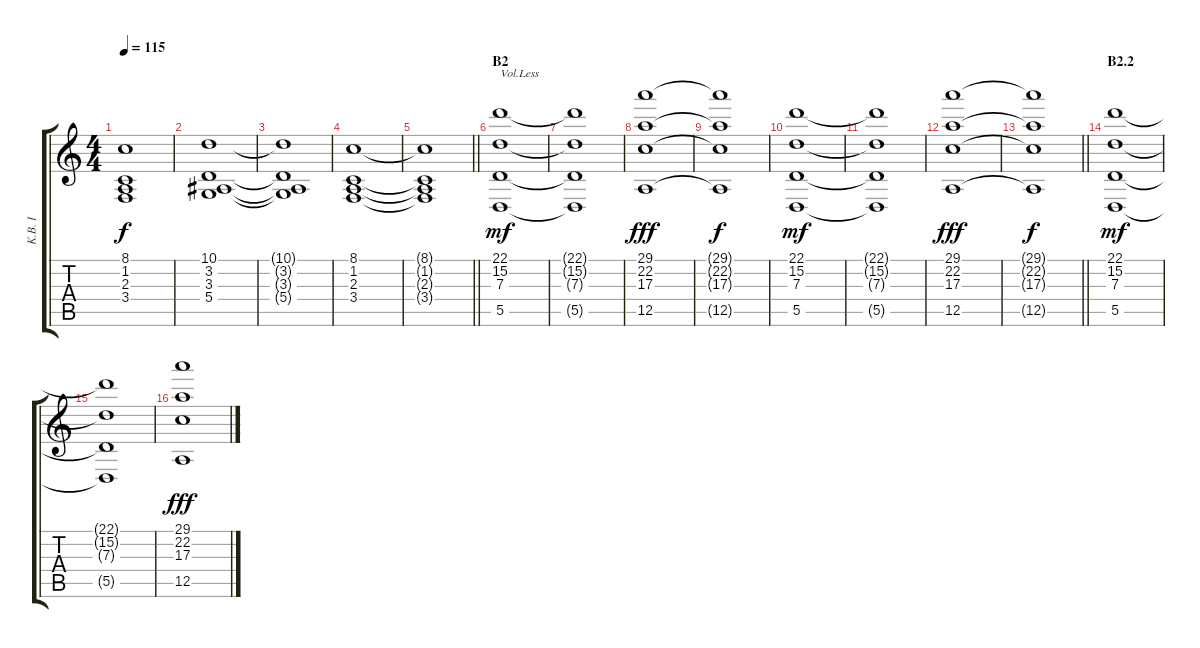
\track ("K.B. I" "K.B. I") {instrument synthstrings1}
\staff {score tabs}
\tuning (E4 B3 G3 D3 A2 E2) {hide}
\ts (4 4)
\tempo 115
\clef g2
\ks c
(8.1{t} 1.2{t} 2.3{t} 3.4{t}).1{dy f} |
(10.1 3.2 3.3 5.4).1 |
(10.1{t} 3.2{t} 3.3{t} 5.4{t}).1 |
(8.1 1.2 2.3 3.4).1 |
\barLineRight lightlight
(8.1{t} 1.2{t} 2.3{t} 3.4{t}).1 |
\section ("" "B2")
(22.1 15.2 7.3 5.5).1{txt "Vol.Less" dy mf volume 8} |
(22.1{t} 15.2{t} 7.3{t} 5.5{t}).1 |
(29.1 22.2 17.3 12.5).1{dy fff} |
(29.1{t} 22.2{t} 17.3{t} 12.5{t}).1{dy f} |
(22.1 15.2 7.3 5.5).1{dy mf} |
(22.1{t} 15.2{t} 7.3{t} 5.5{t}).1 |
(29.1 22.2 17.3 12.5).1{dy fff} |
\barLineRight lightlight
(29.1{t} 22.2{t} 17.3{t} 12.5{t}).1{dy f} |
\section ("" "B2.2")
(22.1 15.2 7.3 5.5).1{dy mf} |
(22.1{t} 15.2{t} 7.3{t} 5.5{t}).1 |
(29.1 22.2 17.3 12.5).1{dy fff}
